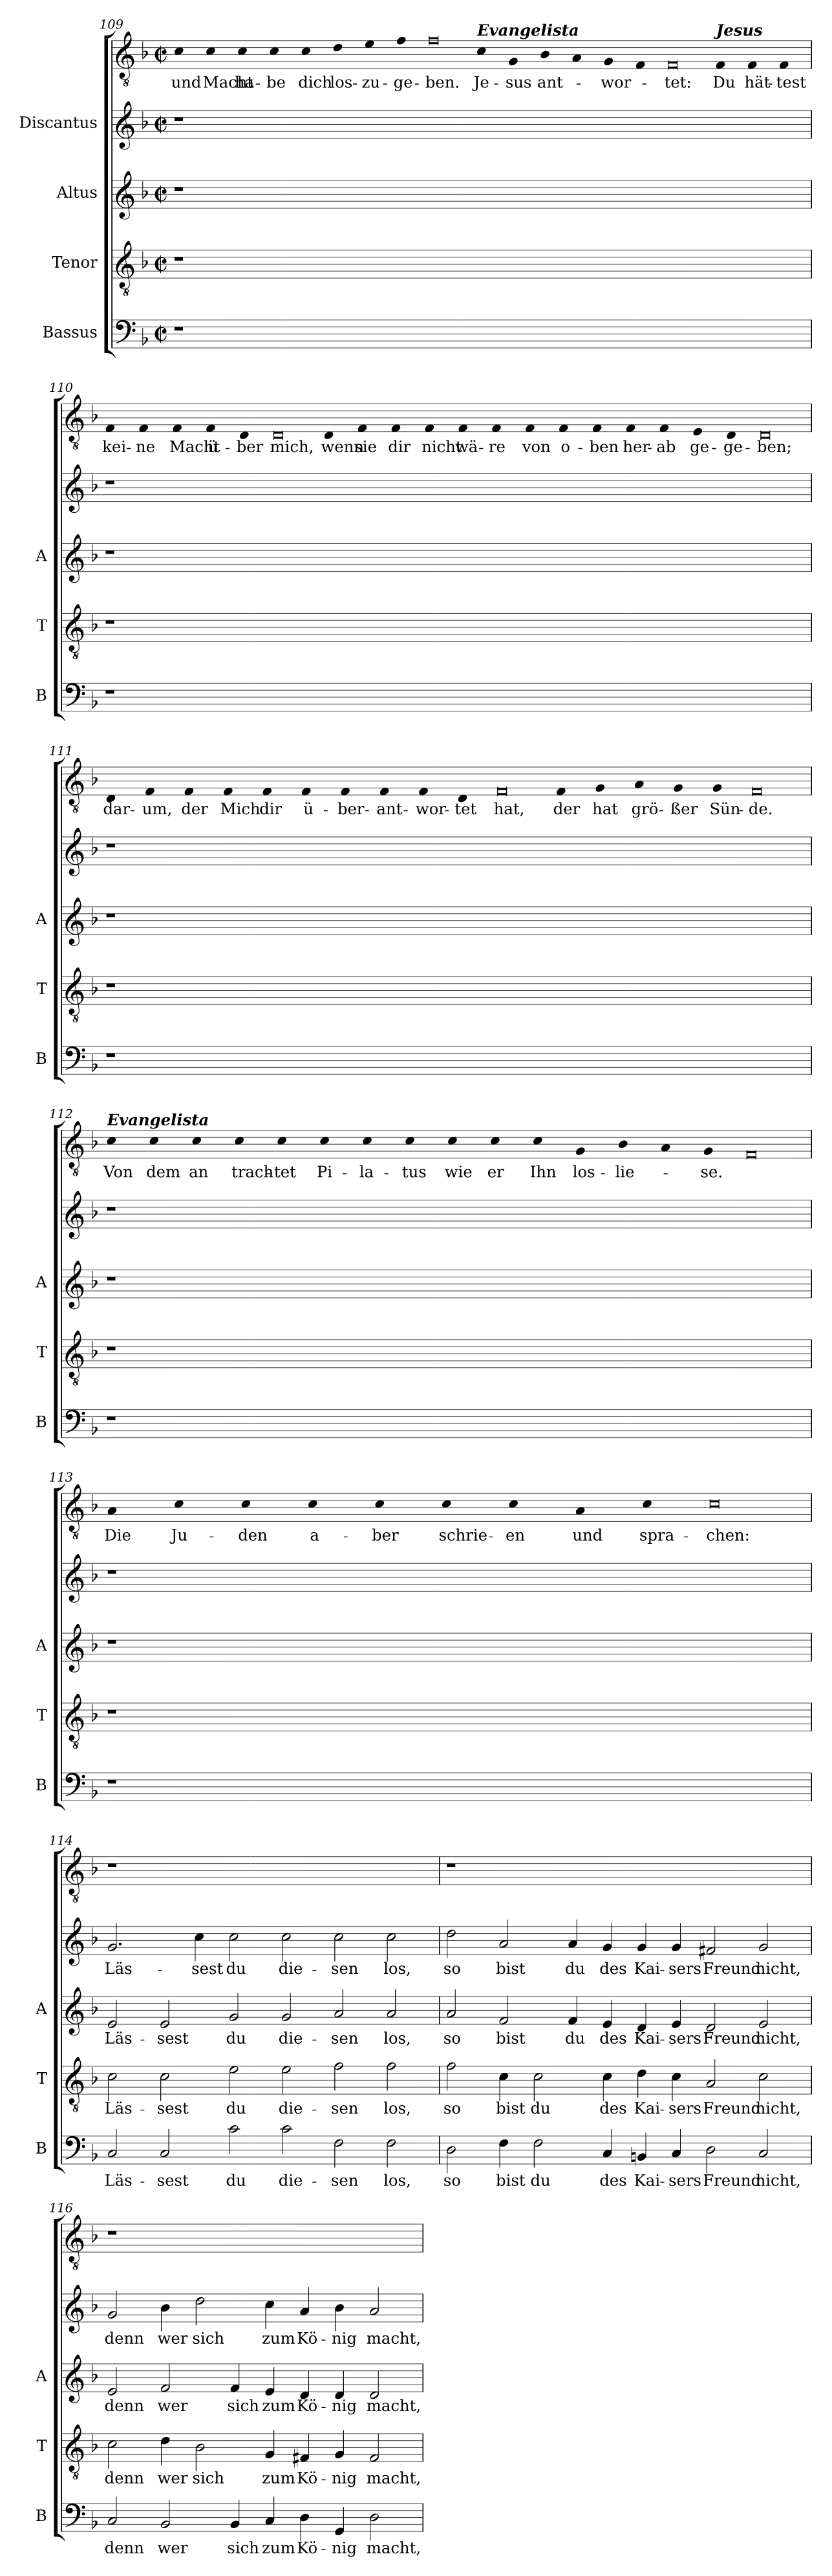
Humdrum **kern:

**kern	**text	**kern	**text	**kern	**text	**kern	**text	**kern	**text
*part5	*part5	*part4	*part4	*part3	*part3	*part2	*part2	*part1	*part1
*staff5	*staff5	*staff4	*staff4	*staff3	*staff3	*staff2	*staff2	*staff1	*staff1
*I"Bassus	*	*I"Tenor	*	*I"Altus	*	*I"Discantus	*	*	*
*I'B	*	*I'T	*	*I'A	*	*	*	*	*
!!LO:LB:g=z
*clefF4	*	*clefGv2	*	*clefG2	*	*clefG2	*	*clefGv2	*
*k[b-]	*	*k[b-]	*	*k[b-]	*	*k[b-]	*	*k[b-]	*
*F:	*	*F:	*	*F:	*	*F:	*	*F:	*
*M2/2	*	*M2/2	*	*M2/2	*	*M2/2	*	*M2/2	*
*met(c|)	*	*met(c|)	*	*met(c|)	*	*met(c|)	*	*met(c|)	*
=109	=109	=109	=109	=109	=109	=109	=109	=109	=109
!	!	!	!	!	!	!	!	!LO:N:head=solid	!
!	!	!	!	!	!	!	!	!	!LO:LY:b
1r	.	1r	.	1r	.	1r	.	1c	und
!	!	!	!	!	!	!	!	!LO:N:head=solid	!
!	!	!	!	!	!	!	!	!	!LO:LY:b
1%20ryy	.	1%20ryy	.	1%20ryy	.	1%20ryy	.	1c	Macht
!	!	!	!	!	!	!	!	!LO:N:head=solid	!
!	!	!	!	!	!	!	!	!	!LO:LY:b
.	.	.	.	.	.	.	.	1c	ha-
!	!	!	!	!	!	!	!	!LO:N:head=solid	!
!	!	!	!	!	!	!	!	!	!LO:LY:b
.	.	.	.	.	.	.	.	1c	-be
!	!	!	!	!	!	!	!	!LO:N:head=solid	!
!	!	!	!	!	!	!	!	!	!LO:LY:b
.	.	.	.	.	.	.	.	1c	dich
!	!	!	!	!	!	!	!	!LO:N:head=solid	!
!	!	!	!	!	!	!	!	!	!LO:LY:b
.	.	.	.	.	.	.	.	1d	los-
!	!	!	!	!	!	!	!	!LO:N:head=solid	!
!	!	!	!	!	!	!	!	!	!LO:LY:b
.	.	.	.	.	.	.	.	1e	-zu-
!	!	!	!	!	!	!	!	!LO:N:head=solid	!
!	!	!	!	!	!	!	!	!	!LO:LY:b
.	.	.	.	.	.	.	.	1f	-ge-
!	!	!	!	!	!	!	!	!	!LO:LY:b
.	.	.	.	.	.	.	.	0f	-ben.
!	!	!	!	!	!	!	!	!LO:N:head=solid	!
!	!	!	!	!	!	!	!	!LO:TX:a:Bi:t=Evangelista	!
!	!	!	!	!	!	!	!	!	!LO:LY:b
.	.	.	.	.	.	.	.	1c	Je-
!	!	!	!	!	!	!	!	!LO:N:head=solid	!
!	!	!	!	!	!	!	!	!	!LO:LY:b
.	.	.	.	.	.	.	.	1G	-sus
!	!	!	!	!	!	!	!	!LO:N:head=solid	!
!	!	!	!	!	!	!	!	!	!LO:LY:b
.	.	.	.	.	.	.	.	1B-	ant-
!	!	!	!	!	!	!	!	!LO:N:head=solid	!
.	.	.	.	.	.	.	.	1A	.
!	!	!	!	!	!	!	!	!LO:N:head=solid	!
!	!	!	!	!	!	!	!	!	!LO:LY:b
.	.	.	.	.	.	.	.	1G	-wor-
!	!	!	!	!	!	!	!	!LO:N:head=solid	!
.	.	.	.	.	.	.	.	1F	.
!	!	!	!	!	!	!	!	!	!LO:LY:b
.	.	.	.	.	.	.	.	0F	-tet:
!	!	!	!	!	!	!	!	!LO:N:head=solid	!
!	!	!	!	!	!	!	!	!LO:TX:a:Bi:t=Jesus	!
!	!	!	!	!	!	!	!	!	!LO:LY:b
.	.	.	.	.	.	.	.	1F	Du
!	!	!	!	!	!	!	!	!LO:N:head=solid	!
!	!	!	!	!	!	!	!	!	!LO:LY:b
.	.	.	.	.	.	.	.	1F	hät-
!	!	!	!	!	!	!	!	!LO:N:head=solid	!
!	!	!	!	!	!	!	!	!	!LO:LY:b
.	.	.	.	.	.	.	.	1F	-test
!!LO:LB:g=z
=110	=110	=110	=110	=110	=110	=110	=110	=110	=110
!	!	!	!	!	!	!	!	!LO:N:head=solid	!
!	!	!	!	!	!	!	!	!	!LO:LY:b
1r	.	1r	.	1r	.	1r	.	1F	kei-
!	!	!	!	!	!	!	!	!LO:N:head=solid	!
!	!	!	!	!	!	!	!	!	!LO:LY:b
1%21ryy	.	1%21ryy	.	1%21ryy	.	1%21ryy	.	1F	-ne
!	!	!	!	!	!	!	!	!LO:N:head=solid	!
!	!	!	!	!	!	!	!	!	!LO:LY:b
.	.	.	.	.	.	.	.	1F	Macht
!	!	!	!	!	!	!	!	!LO:N:head=solid	!
!	!	!	!	!	!	!	!	!	!LO:LY:b
.	.	.	.	.	.	.	.	1F	ü-
!	!	!	!	!	!	!	!	!LO:N:head=solid	!
!	!	!	!	!	!	!	!	!	!LO:LY:b
.	.	.	.	.	.	.	.	1D	-ber
!	!	!	!	!	!	!	!	!	!LO:LY:b
.	.	.	.	.	.	.	.	0D	mich,
!	!	!	!	!	!	!	!	!LO:N:head=solid	!
!	!	!	!	!	!	!	!	!	!LO:LY:b
.	.	.	.	.	.	.	.	1D	wenn
!	!	!	!	!	!	!	!	!LO:N:head=solid	!
!	!	!	!	!	!	!	!	!	!LO:LY:b
.	.	.	.	.	.	.	.	1F	sie
!	!	!	!	!	!	!	!	!LO:N:head=solid	!
!	!	!	!	!	!	!	!	!	!LO:LY:b
.	.	.	.	.	.	.	.	1F	dir
!	!	!	!	!	!	!	!	!LO:N:head=solid	!
!	!	!	!	!	!	!	!	!	!LO:LY:b
.	.	.	.	.	.	.	.	1F	nicht
!	!	!	!	!	!	!	!	!LO:N:head=solid	!
!	!	!	!	!	!	!	!	!	!LO:LY:b
.	.	.	.	.	.	.	.	1F	wä-
!	!	!	!	!	!	!	!	!LO:N:head=solid	!
!	!	!	!	!	!	!	!	!	!LO:LY:b
.	.	.	.	.	.	.	.	1F	-re
!	!	!	!	!	!	!	!	!LO:N:head=solid	!
!	!	!	!	!	!	!	!	!	!LO:LY:b
.	.	.	.	.	.	.	.	1F	von
!	!	!	!	!	!	!	!	!LO:N:head=solid	!
!	!	!	!	!	!	!	!	!	!LO:LY:b
.	.	.	.	.	.	.	.	1F	o-
!	!	!	!	!	!	!	!	!LO:N:head=solid	!
!	!	!	!	!	!	!	!	!	!LO:LY:b
.	.	.	.	.	.	.	.	1F	-ben
!	!	!	!	!	!	!	!	!LO:N:head=solid	!
!	!	!	!	!	!	!	!	!	!LO:LY:b
.	.	.	.	.	.	.	.	1F	her-
!	!	!	!	!	!	!	!	!LO:N:head=solid	!
!	!	!	!	!	!	!	!	!	!LO:LY:b
.	.	.	.	.	.	.	.	1F	-ab
!	!	!	!	!	!	!	!	!LO:N:head=solid	!
!	!	!	!	!	!	!	!	!	!LO:LY:b
.	.	.	.	.	.	.	.	1E	ge-
!	!	!	!	!	!	!	!	!LO:N:head=solid	!
!	!	!	!	!	!	!	!	!	!LO:LY:b
.	.	.	.	.	.	.	.	1D	-ge-
!	!	!	!	!	!	!	!	!	!LO:LY:b
.	.	.	.	.	.	.	.	0D	-ben;
!!LO:LB:g=z
=111	=111	=111	=111	=111	=111	=111	=111	=111	=111
!	!	!	!	!	!	!	!	!LO:N:head=solid	!
!	!	!	!	!	!	!	!	!	!LO:LY:b
1r	.	1r	.	1r	.	1r	.	1D	dar-
!	!	!	!	!	!	!	!	!LO:N:head=solid	!
!	!	!	!	!	!	!	!	!	!LO:LY:b
1%18ryy	.	1%18ryy	.	1%18ryy	.	1%18ryy	.	1F	-um,
!	!	!	!	!	!	!	!	!LO:N:head=solid	!
!	!	!	!	!	!	!	!	!	!LO:LY:b
.	.	.	.	.	.	.	.	1F	der
!	!	!	!	!	!	!	!	!LO:N:head=solid	!
!	!	!	!	!	!	!	!	!	!LO:LY:b
.	.	.	.	.	.	.	.	1F	Mich
!	!	!	!	!	!	!	!	!LO:N:head=solid	!
!	!	!	!	!	!	!	!	!	!LO:LY:b
.	.	.	.	.	.	.	.	1F	dir
!	!	!	!	!	!	!	!	!LO:N:head=solid	!
!	!	!	!	!	!	!	!	!	!LO:LY:b
.	.	.	.	.	.	.	.	1F	ü-
!	!	!	!	!	!	!	!	!LO:N:head=solid	!
!	!	!	!	!	!	!	!	!	!LO:LY:b
.	.	.	.	.	.	.	.	1F	-ber-
!	!	!	!	!	!	!	!	!LO:N:head=solid	!
!	!	!	!	!	!	!	!	!	!LO:LY:b
.	.	.	.	.	.	.	.	1F	-ant-
!	!	!	!	!	!	!	!	!LO:N:head=solid	!
!	!	!	!	!	!	!	!	!	!LO:LY:b
.	.	.	.	.	.	.	.	1F	-wor-
!	!	!	!	!	!	!	!	!LO:N:head=solid	!
!	!	!	!	!	!	!	!	!	!LO:LY:b
.	.	.	.	.	.	.	.	1D	-tet
!	!	!	!	!	!	!	!	!	!LO:LY:b
.	.	.	.	.	.	.	.	0F	hat,
!	!	!	!	!	!	!	!	!LO:N:head=solid	!
!	!	!	!	!	!	!	!	!	!LO:LY:b
.	.	.	.	.	.	.	.	1F	der
!	!	!	!	!	!	!	!	!LO:N:head=solid	!
!	!	!	!	!	!	!	!	!	!LO:LY:b
.	.	.	.	.	.	.	.	1G	hat
!	!	!	!	!	!	!	!	!LO:N:head=solid	!
!	!	!	!	!	!	!	!	!	!LO:LY:b
.	.	.	.	.	.	.	.	1A	grö-
!	!	!	!	!	!	!	!	!LO:N:head=solid	!
!	!	!	!	!	!	!	!	!	!LO:LY:b
.	.	.	.	.	.	.	.	1G	-ßer
!	!	!	!	!	!	!	!	!LO:N:head=solid	!
!	!	!	!	!	!	!	!	!	!LO:LY:b
.	.	.	.	.	.	.	.	1G	Sün-
!	!	!	!	!	!	!	!	!	!LO:LY:b
.	.	.	.	.	.	.	.	0F	-de.
!!LO:LB:g=z
=112	=112	=112	=112	=112	=112	=112	=112	=112	=112
!	!	!	!	!	!	!	!	!LO:N:head=solid	!
!	!	!	!	!	!	!	!	!LO:TX:a:Bi:t=Evangelista	!
!	!	!	!	!	!	!	!	!	!LO:LY:b
1r	.	1r	.	1r	.	1r	.	1c	Von
!	!	!	!	!	!	!	!	!LO:N:head=solid	!
!	!	!	!	!	!	!	!	!	!LO:LY:b
0000ryy	.	0000ryy	.	0000ryy	.	0000ryy	.	1c	dem
!	!	!	!	!	!	!	!	!LO:N:head=solid	!
!	!	!	!	!	!	!	!	!	!LO:LY:b
.	.	.	.	.	.	.	.	1c	an
!	!	!	!	!	!	!	!	!LO:N:head=solid	!
!	!	!	!	!	!	!	!	!	!LO:LY:b
.	.	.	.	.	.	.	.	1c	trach-
!	!	!	!	!	!	!	!	!LO:N:head=solid	!
!	!	!	!	!	!	!	!	!	!LO:LY:b
.	.	.	.	.	.	.	.	1c	-tet
!	!	!	!	!	!	!	!	!LO:N:head=solid	!
!	!	!	!	!	!	!	!	!	!LO:LY:b
.	.	.	.	.	.	.	.	1c	Pi-
!	!	!	!	!	!	!	!	!LO:N:head=solid	!
!	!	!	!	!	!	!	!	!	!LO:LY:b
.	.	.	.	.	.	.	.	1c	-la-
!	!	!	!	!	!	!	!	!LO:N:head=solid	!
!	!	!	!	!	!	!	!	!	!LO:LY:b
.	.	.	.	.	.	.	.	1c	-tus
!	!	!	!	!	!	!	!	!LO:N:head=solid	!
!	!	!	!	!	!	!	!	!	!LO:LY:b
.	.	.	.	.	.	.	.	1c	wie
!	!	!	!	!	!	!	!	!LO:N:head=solid	!
!	!	!	!	!	!	!	!	!	!LO:LY:b
.	.	.	.	.	.	.	.	1c	er
!	!	!	!	!	!	!	!	!LO:N:head=solid	!
!	!	!	!	!	!	!	!	!	!LO:LY:b
.	.	.	.	.	.	.	.	1c	Ihn
!	!	!	!	!	!	!	!	!LO:N:head=solid	!
!	!	!	!	!	!	!	!	!	!LO:LY:b
.	.	.	.	.	.	.	.	1G	los-
!	!	!	!	!	!	!	!	!LO:N:head=solid	!
!	!	!	!	!	!	!	!	!	!LO:LY:b
.	.	.	.	.	.	.	.	1B-	-lie-
!	!	!	!	!	!	!	!	!LO:N:head=solid	!
.	.	.	.	.	.	.	.	1A	.
!	!	!	!	!	!	!	!	!LO:N:head=solid	!
!	!	!	!	!	!	!	!	!	!LO:LY:b
.	.	.	.	.	.	.	.	1G	-se.
.	.	.	.	.	.	.	.	0F	.
!!LO:LB:g=z
=113	=113	=113	=113	=113	=113	=113	=113	=113	=113
!	!	!	!	!	!	!	!	!LO:N:head=solid	!
!	!	!	!	!	!	!	!	!	!LO:LY:b
1r	.	1r	.	1r	.	1r	.	1A	Die
!	!	!	!	!	!	!	!	!LO:N:head=solid	!
!	!	!	!	!	!	!	!	!	!LO:LY:b
000ryy	.	000ryy	.	000ryy	.	000ryy	.	1c	Ju-
!	!	!	!	!	!	!	!	!LO:N:head=solid	!
!	!	!	!	!	!	!	!	!	!LO:LY:b
.	.	.	.	.	.	.	.	1c	-den
!	!	!	!	!	!	!	!	!LO:N:head=solid	!
!	!	!	!	!	!	!	!	!	!LO:LY:b
.	.	.	.	.	.	.	.	1c	a-
!	!	!	!	!	!	!	!	!LO:N:head=solid	!
!	!	!	!	!	!	!	!	!	!LO:LY:b
.	.	.	.	.	.	.	.	1c	-ber
!	!	!	!	!	!	!	!	!LO:N:head=solid	!
!	!	!	!	!	!	!	!	!	!LO:LY:b
.	.	.	.	.	.	.	.	1c	schrie-
!	!	!	!	!	!	!	!	!LO:N:head=solid	!
!	!	!	!	!	!	!	!	!	!LO:LY:b
.	.	.	.	.	.	.	.	1c	-en
!	!	!	!	!	!	!	!	!LO:N:head=solid	!
!	!	!	!	!	!	!	!	!	!LO:LY:b
.	.	.	.	.	.	.	.	1A	und
!	!	!	!	!	!	!	!	!LO:N:head=solid	!
!	!	!	!	!	!	!	!	!	!LO:LY:b
.	.	.	.	.	.	.	.	1c	spra-
!	!	!	!	!	!	!	!	!	!LO:LY:b
0ryy	.	0ryy	.	0ryy	.	0ryy	.	0c	-chen:
!!LO:PB:g=z
=114	=114	=114	=114	=114	=114	=114	=114	=114	=114
!	!LO:LY:b	!	!	!	!	!	!	!	!
!	!	!	!LO:LY:b	!	!	!	!	!	!
!	!	!	!	!	!LO:LY:b	!	!	!	!
!	!	!	!	!	!	!	!LO:LY:b	!	!
2C/	Läs-	2c\	Läs-	2e/	Läs-	2.g/	Läs-	1r	.
!	!LO:LY:b	!	!	!	!	!	!	!	!
!	!	!	!LO:LY:b	!	!	!	!	!	!
!	!	!	!	!	!LO:LY:b	!	!	!	!
2C/	-sest	2c\	-sest	2e/	-sest	.	.	.	.
!	!	!	!	!	!	!	!LO:LY:b	!	!
.	.	.	.	.	.	4cc\	-sest	.	.
!	!LO:LY:b	!	!	!	!	!	!	!	!
!	!	!	!LO:LY:b	!	!	!	!	!	!
!	!	!	!	!	!LO:LY:b	!	!	!	!
!	!	!	!	!	!	!	!LO:LY:b	!	!
2c\	du	2e\	du	2g/	du	2cc\	du	0ryy	.
!	!LO:LY:b	!	!	!	!	!	!	!	!
!	!	!	!LO:LY:b	!	!	!	!	!	!
!	!	!	!	!	!LO:LY:b	!	!	!	!
!	!	!	!	!	!	!	!LO:LY:b	!	!
2c\	die-	2e\	die-	2g/	die-	2cc\	die-	.	.
!	!LO:LY:b	!	!	!	!	!	!	!	!
!	!	!	!LO:LY:b	!	!	!	!	!	!
!	!	!	!	!	!LO:LY:b	!	!	!	!
!	!	!	!	!	!	!	!LO:LY:b	!	!
2F\	-sen	2f\	-sen	2a/	-sen	2cc\	-sen	.	.
!	!LO:LY:b	!	!	!	!	!	!	!	!
!	!	!	!LO:LY:b	!	!	!	!	!	!
!	!	!	!	!	!LO:LY:b	!	!	!	!
!	!	!	!	!	!	!	!LO:LY:b	!	!
2F\	los,	2f\	los,	2a/	los,	2cc\	los,	.	.
=115	=115	=115	=115	=115	=115	=115	=115	=115	=115
!	!LO:LY:b	!	!	!	!	!	!	!	!
!	!	!	!LO:LY:b	!	!	!	!	!	!
!	!	!	!	!	!LO:LY:b	!	!	!	!
!	!	!	!	!	!	!	!LO:LY:b	!	!
2D\	so	2f\	so	2a/	so	2dd\	so	1r	.
!	!LO:LY:b	!	!	!	!	!	!	!	!
!	!	!	!LO:LY:b	!	!	!	!	!	!
!	!	!	!	!	!LO:LY:b	!	!	!	!
!	!	!	!	!	!	!	!LO:LY:b	!	!
4F\	bist	4c\	bist	2f/	bist	2a/	bist	.	.
!	!LO:LY:b	!	!	!	!	!	!	!	!
!	!	!	!LO:LY:b	!	!	!	!	!	!
2F\	du	2c\	du	.	.	.	.	.	.
!	!	!	!	!	!LO:LY:b	!	!	!	!
!	!	!	!	!	!	!	!LO:LY:b	!	!
.	.	.	.	4f/	du	4a/	du	0ryy	.
!	!LO:LY:b	!	!	!	!	!	!	!	!
!	!	!	!LO:LY:b	!	!	!	!	!	!
!	!	!	!	!	!LO:LY:b	!	!	!	!
!	!	!	!	!	!	!	!LO:LY:b	!	!
4C/	des	4c\	des	4e/	des	4g/	des	.	.
!	!LO:LY:b	!	!	!	!	!	!	!	!
!	!	!	!LO:LY:b	!	!	!	!	!	!
!	!	!	!	!	!LO:LY:b	!	!	!	!
!	!	!	!	!	!	!	!LO:LY:b	!	!
4BBn/	Kai-	4d\	Kai-	4d/	Kai-	4g/	Kai-	.	.
!	!LO:LY:b	!	!	!	!	!	!	!	!
!	!	!	!LO:LY:b	!	!	!	!	!	!
!	!	!	!	!	!LO:LY:b	!	!	!	!
!	!	!	!	!	!	!	!LO:LY:b	!	!
4C/	-sers	4c\	-sers	4e/	-sers	4g/	-sers	.	.
!	!LO:LY:b	!	!	!	!	!	!	!	!
!	!	!	!LO:LY:b	!	!	!	!	!	!
!	!	!	!	!	!LO:LY:b	!	!	!	!
!	!	!	!	!	!	!	!LO:LY:b	!	!
2D\	Freund	2A/	Freund	2d/	Freund	2f#X/	Freund	.	.
!	!LO:LY:b	!	!	!	!	!	!	!	!
!	!	!	!LO:LY:b	!	!	!	!	!	!
!	!	!	!	!	!LO:LY:b	!	!	!	!
!	!	!	!	!	!	!	!LO:LY:b	!	!
2C/	nicht,	2c\	nicht,	2e/	nicht,	2g/	nicht,	.	.
!!LO:LB:g=z
=116	=116	=116	=116	=116	=116	=116	=116	=116	=116
!	!LO:LY:b	!	!	!	!	!	!	!	!
!	!	!	!LO:LY:b	!	!	!	!	!	!
!	!	!	!	!	!LO:LY:b	!	!	!	!
!	!	!	!	!	!	!	!LO:LY:b	!	!
2C/	denn	2c\	denn	2e/	denn	2g/	denn	1r	.
!	!LO:LY:b	!	!	!	!	!	!	!	!
!	!	!	!LO:LY:b	!	!	!	!	!	!
!	!	!	!	!	!LO:LY:b	!	!	!	!
!	!	!	!	!	!	!	!LO:LY:b	!	!
2BB-/	wer	4d\	wer	2f/	wer	4b-\	wer	.	.
!	!	!	!LO:LY:b	!	!	!	!	!	!
!	!	!	!	!	!	!	!LO:LY:b	!	!
.	.	2B-\	sich	.	.	2dd\	sich	.	.
!	!LO:LY:b	!	!	!	!	!	!	!	!
!	!	!	!	!	!LO:LY:b	!	!	!	!
4BB-/	sich	.	.	4f/	sich	.	.	1.ryy	.
!	!LO:LY:b	!	!	!	!	!	!	!	!
!	!	!	!LO:LY:b	!	!	!	!	!	!
!	!	!	!	!	!LO:LY:b	!	!	!	!
!	!	!	!	!	!	!	!LO:LY:b	!	!
4C/	zum	4G/	zum	4e/	zum	4cc\	zum	.	.
!	!LO:LY:b	!	!	!	!	!	!	!	!
!	!	!	!LO:LY:b	!	!	!	!	!	!
!	!	!	!	!	!LO:LY:b	!	!	!	!
!	!	!	!	!	!	!	!LO:LY:b	!	!
4D\	Kö-	4F#X/	Kö-	4d/	Kö-	4a/	Kö-	.	.
!	!LO:LY:b	!	!	!	!	!	!	!	!
!	!	!	!LO:LY:b	!	!	!	!	!	!
!	!	!	!	!	!LO:LY:b	!	!	!	!
!	!	!	!	!	!	!	!LO:LY:b	!	!
4GG/	-nig	4G/	-nig	4d/	-nig	4b-\	-nig	.	.
!	!LO:LY:b	!	!	!	!	!	!	!	!
!	!	!	!LO:LY:b	!	!	!	!	!	!
!	!	!	!	!	!LO:LY:b	!	!	!	!
!	!	!	!	!	!	!	!LO:LY:b	!	!
2D\	macht,	2F#/	macht,	2d/	macht,	2a/	macht,	.	.
=	=	=	=	=	=	=	=	=	=
*-	*-	*-	*-	*-	*-	*-	*-	*-	*-
